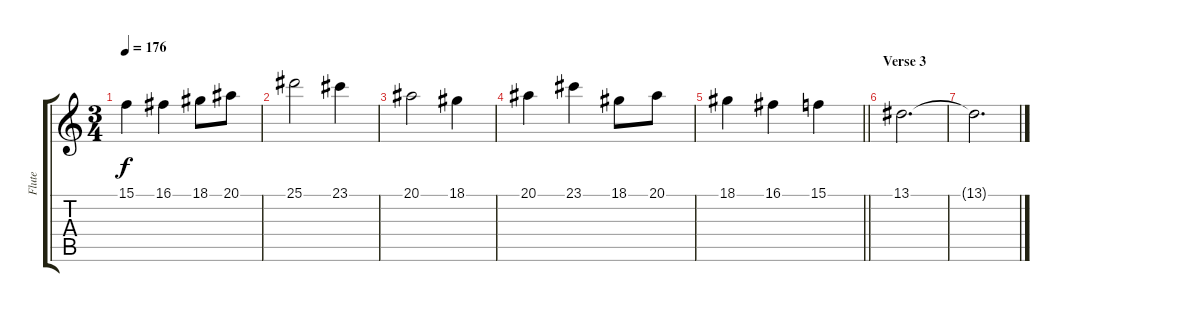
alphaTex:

\track ("Flute" "Flute") {instrument piccolo}
\staff {score tabs}
\tuning (D4 A3 F3 C3 G2 D2) {hide}
\ts (3 4)
\tempo 176
\clef g2
\ks c
15.1.4{dy f} 16.1.4 18.1.8 20.1.8 |
25.1.2 23.1.4 |
20.1.2 18.1.4 |
20.1.4 23.1.4 18.1.8 20.1.8 |
\barLineRight lightlight
18.1.4 16.1.4 15.1.4 |
\section ("" "Verse 3")
13.1.2{d volume 0} |
13.1{t}.2{d}
